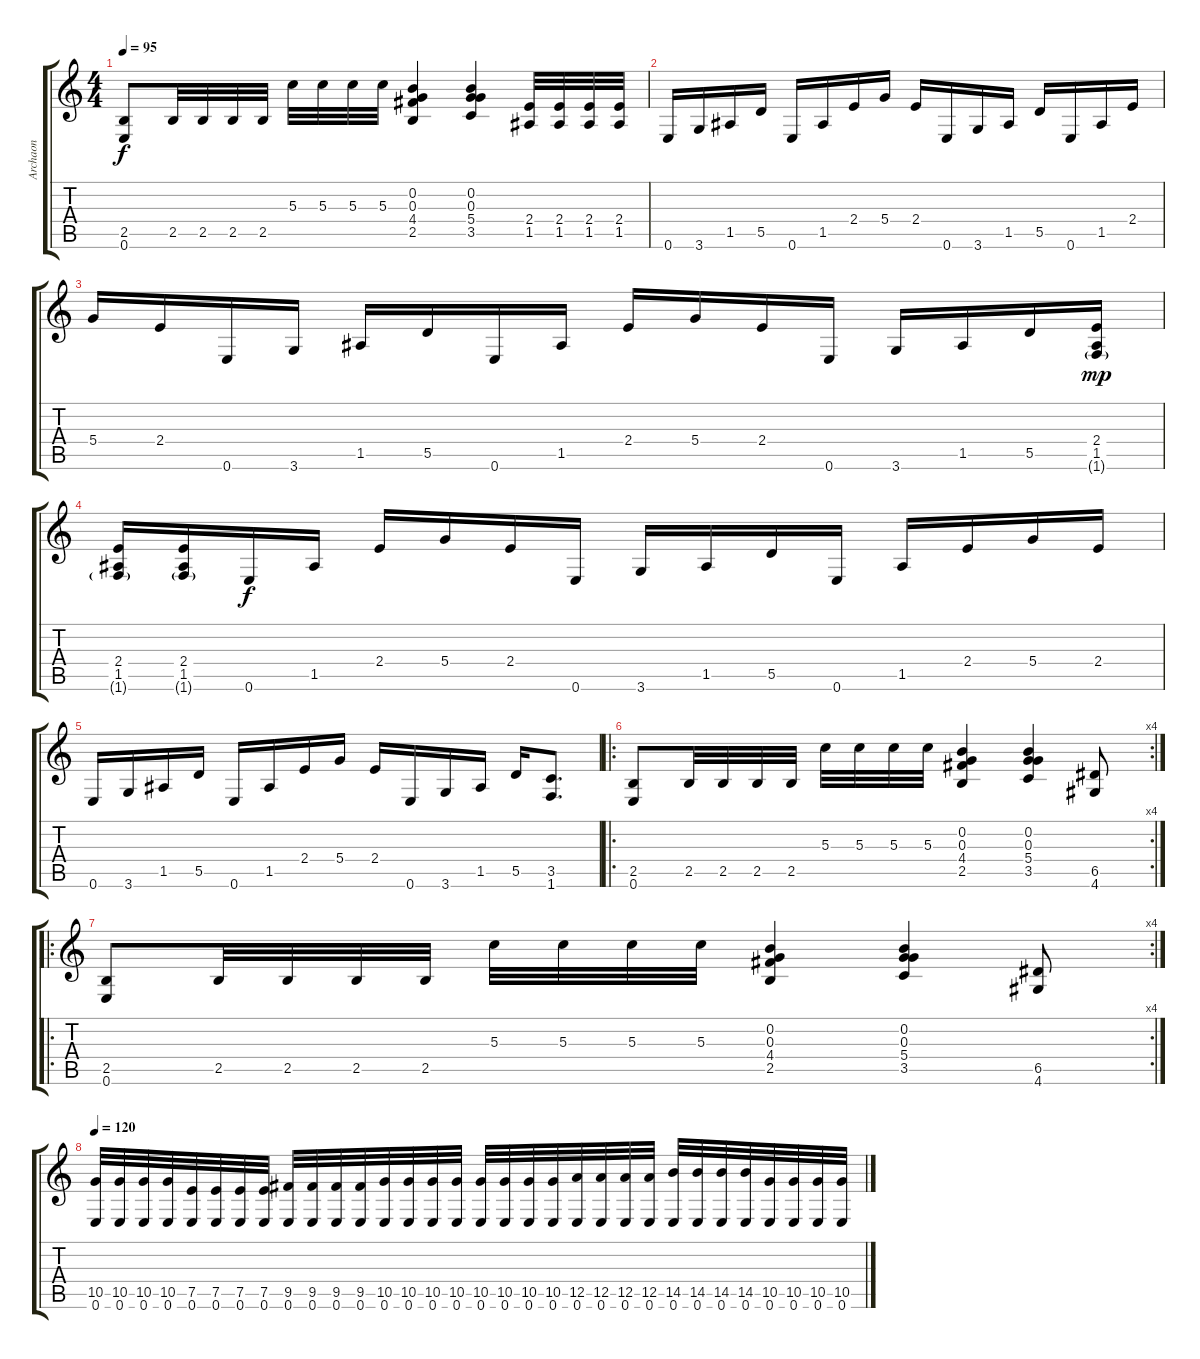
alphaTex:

\track ("Archaon" "Archaon") {instrument distortionguitar}
\staff {score tabs}
\tuning (E4 B3 G3 D3 A2 E2) {hide}
\ts (4 4)
\tempo 95
\clef g2
\ks c
(2.5 0.6).8{dy f} 2.5.32 2.5.32 2.5.32 2.5.32 5.3.32 5.3.32 5.3.32 5.3.32 (0.2 0.3 4.4 2.5).4 (0.2 0.3 5.4 3.5).4 (2.4 1.5).32 (2.4 1.5).32 (2.4 1.5).32 (2.4 1.5).32 |
0.6.16 3.6.16 1.5.16 5.5.16 0.6.16 1.5.16 2.4.16 5.4.16 2.4.16 0.6.16 3.6.16 1.5.16 5.5.16 0.6.16 1.5.16 2.4.16 |
5.4.16 2.4.16 0.6.16 3.6.16 1.5.16 5.5.16 0.6.16 1.5.16 2.4.16 5.4.16 2.4.16 0.6.16 3.6.16 1.5.16 5.5.16 (2.4 1.5 1.6{g}).16{dy mp} |
(2.4 1.5 1.6{g}).16 (2.4 1.5 1.6{g}).16 0.6.16{dy f} 1.5.16 2.4.16 5.4.16 2.4.16 0.6.16 3.6.16 1.5.16 5.5.16 0.6.16 1.5.16 2.4.16 5.4.16 2.4.16 |
0.6.16 3.6.16 1.5.16 5.5.16 0.6.16 1.5.16 2.4.16 5.4.16 2.4.16 0.6.16 3.6.16 1.5.16 5.5.16 (3.5 1.6).8{d} |
\ro
\rc 4
(2.5 0.6).8 2.5.32 2.5.32 2.5.32 2.5.32 5.3.32 5.3.32 5.3.32 5.3.32 (0.2 0.3 4.4 2.5).4 (0.2 0.3 5.4 3.5).4 (6.5 4.6).8 |
\ro
\rc 4
(2.5 0.6).8 2.5.32 2.5.32 2.5.32 2.5.32 5.3.32 5.3.32 5.3.32 5.3.32 (0.2 0.3 4.4 2.5).4 (0.2 0.3 5.4 3.5).4 (6.5 4.6).8 |
\tempo 120
(10.5 0.6).32 (10.5 0.6).32 (10.5 0.6).32 (10.5 0.6).32 (7.5 0.6).32 (7.5 0.6).32 (7.5 0.6).32 (7.5 0.6).32 (9.5 0.6).32 (9.5 0.6).32 (9.5 0.6).32 (9.5 0.6).32 (10.5 0.6).32 (10.5 0.6).32 (10.5 0.6).32 (10.5 0.6).32 (10.5 0.6).32 (10.5 0.6).32 (10.5 0.6).32 (10.5 0.6).32 (12.5 0.6).32 (12.5 0.6).32 (12.5 0.6).32 (12.5 0.6).32 (14.5 0.6).32 (14.5 0.6).32 (14.5 0.6).32 (14.5 0.6).32 (10.5 0.6).32 (10.5 0.6).32 (10.5 0.6).32 (10.5 0.6).32
